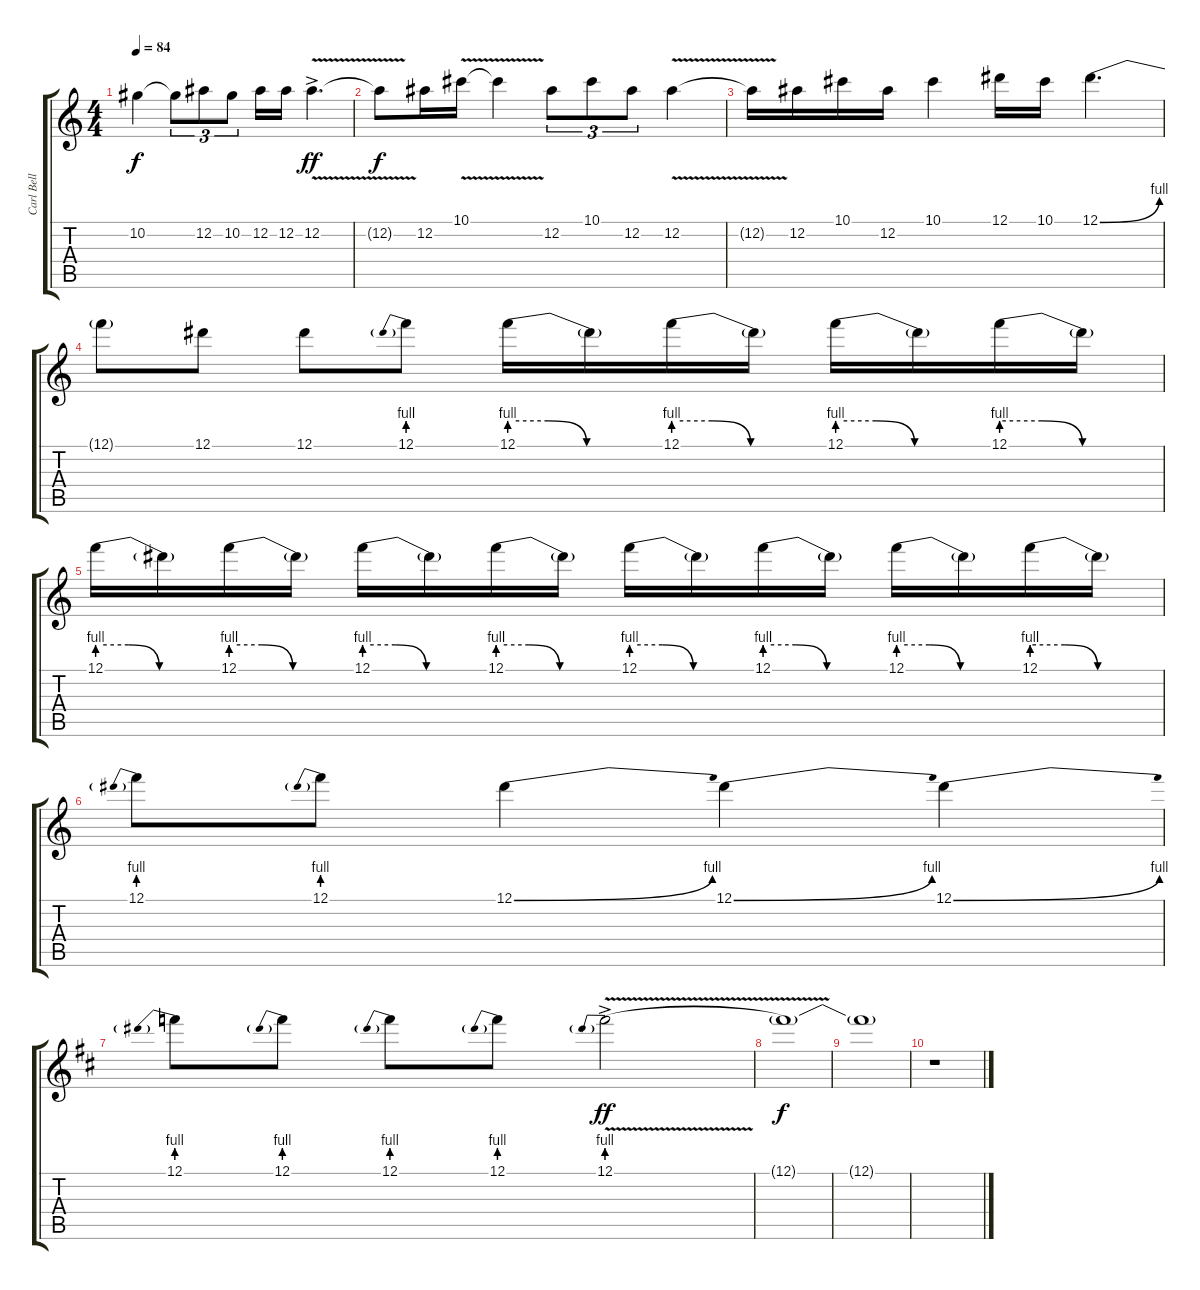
\track ("Carl Bell (Lead Guitar)" "Carl Bell ") {instrument distortionguitar}
\staff {score tabs}
\tuning (Eb4 Bb3 Gb3 Db3 Ab2 Eb2) {hide}
\ts (4 4)
\tempo 84
\clef g2
\ks c
10.2{t}.4{dy f} 10.2{t}.8{tu (3 2)} 12.2.8{tu (3 2)} 10.2.8{tu (3 2)} 12.2.16 12.2.16 12.2{v ac}.4{d dy ff} |
12.2{t}.8{dy f} 12.2.16 10.1{v}.16 10.1{t}.4 12.2.8{tu (3 2)} 10.1.8{tu (3 2)} 12.2.8{tu (3 2)} 12.2{v}.4 |
12.2{t}.16 12.2.16 10.1.16 12.2.16 10.1.4 12.1.16 10.1.16 12.1{be (bend 0 0 60 4)}.4{d} |
12.1{t}.8 12.1.8 12.1.8 12.1{be (prebend 0 4 60 4)}.8 12.1{be (custom 0 4 15 4 30 0 60 0)}.16 12.1{t}.16 12.1{be (custom 0 4 15 4 30 0 60 0)}.16 12.1{t}.16 12.1{be (custom 0 4 15 4 30 0 60 0)}.16 12.1{t}.16 12.1{be (custom 0 4 15 4 30 0 60 0)}.16 12.1{t}.16 |
12.1{be (custom 0 4 15 4 30 0 60 0)}.16 12.1{t}.16 12.1{be (custom 0 4 15 4 30 0 60 0)}.16 12.1{t}.16 12.1{be (custom 0 4 15 4 30 0 60 0)}.16 12.1{t}.16 12.1{be (custom 0 4 15 4 30 0 60 0)}.16 12.1{t}.16 12.1{be (custom 0 4 15 4 30 0 60 0)}.16 12.1{t}.16 12.1{be (custom 0 4 15 4 30 0 60 0)}.16 12.1{t}.16 12.1{be (custom 0 4 15 4 30 0 60 0)}.16 12.1{t}.16 12.1{be (custom 0 4 15 4 30 0 60 0)}.16 12.1{t}.16 |
12.1{be (prebend 0 4 60 4)}.8 12.1{be (prebend 0 4 60 4)}.8 12.1{be (bend 0 0 60 4)}.4 12.1{be (bend 0 0 60 4)}.4 12.1{be (bend 0 0 60 4)}.4 |
\ks d
12.1{be (prebend 0 4 60 4)}.8 12.1{be (prebend 0 4 60 4)}.8 12.1{be (prebend 0 4 60 4)}.8 12.1{be (prebend 0 4 60 4)}.8 12.1{be (prebend 0 4 60 4) v ac}.2{dy ff} |
12.1{t}.1{dy f} |
12.1{t}.1 |
r.1
